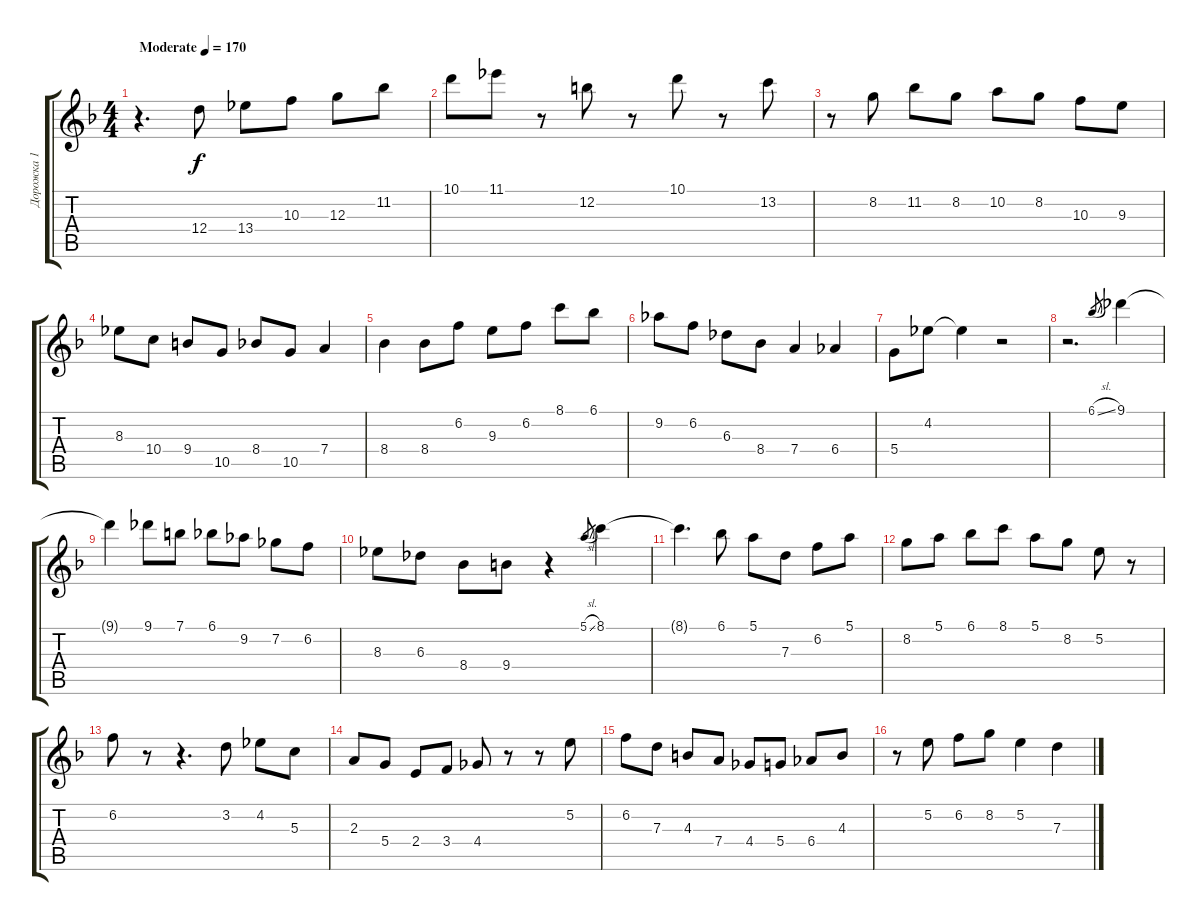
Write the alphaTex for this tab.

\track ("Дорожка 1" "Дорожка 1") {instrument electricguitarjazz}
\staff {score tabs}
\tuning (E4 B3 G3 D3 A2 E2) {hide}
\ts (4 4)
\tempo (170 "Moderate")
\clef g2
\ks f
r.4{d dy f instrument electricguitarjazz} 12.4.8 13.4.8 10.3.8 12.3.8 11.2.8 |
10.1.8 11.1.8 r.8 12.2.8 r.8 10.1.8 r.8 13.2.8 |
r.8 8.2.8 11.2.8 8.2.8 10.2.8 8.2.8 10.3.8 9.3.8 |
8.3.8 10.4.8 9.4.8 10.5.8 8.4.8 10.5.8 7.4.4 |
8.4.4 8.4.8 6.2.8 9.3.8 6.2.8 8.1.8 6.1.8 |
9.2.8 6.2.8 6.3.8 8.4.8 7.4.4 6.4.4 |
5.4.8 4.2.8 4.2{t}.4 r.2 |
r.2{d} 6.1{sl}.8{gr} 9.1.4 |
9.1{t}.4 9.1.8 7.1.8 6.1.8 9.2.8 7.2.8 6.2.8 |
8.3.8 6.3.8 8.4.8 9.4.8 r.4 5.1{sl}.8{gr} 8.1.4 |
8.1{t}.4{d} 6.1.8 5.1.8 7.3.8 6.2.8 5.1.8 |
8.2.8 5.1.8 6.1.8 8.1.8 5.1.8 8.2.8 5.2.8 r.8 |
6.2.8 r.8 r.4{d} 3.2.8 4.2.8 5.3.8 |
2.3.8 5.4.8 2.4.8 3.4.8 4.4.8 r.8 r.8 5.2.8 |
6.2.8 7.3.8 4.3.8 7.4.8 4.4.8 5.4.8 6.4.8 4.3.8 |
r.8 5.2.8 6.2.8 8.2.8 5.2.4 7.3.4
